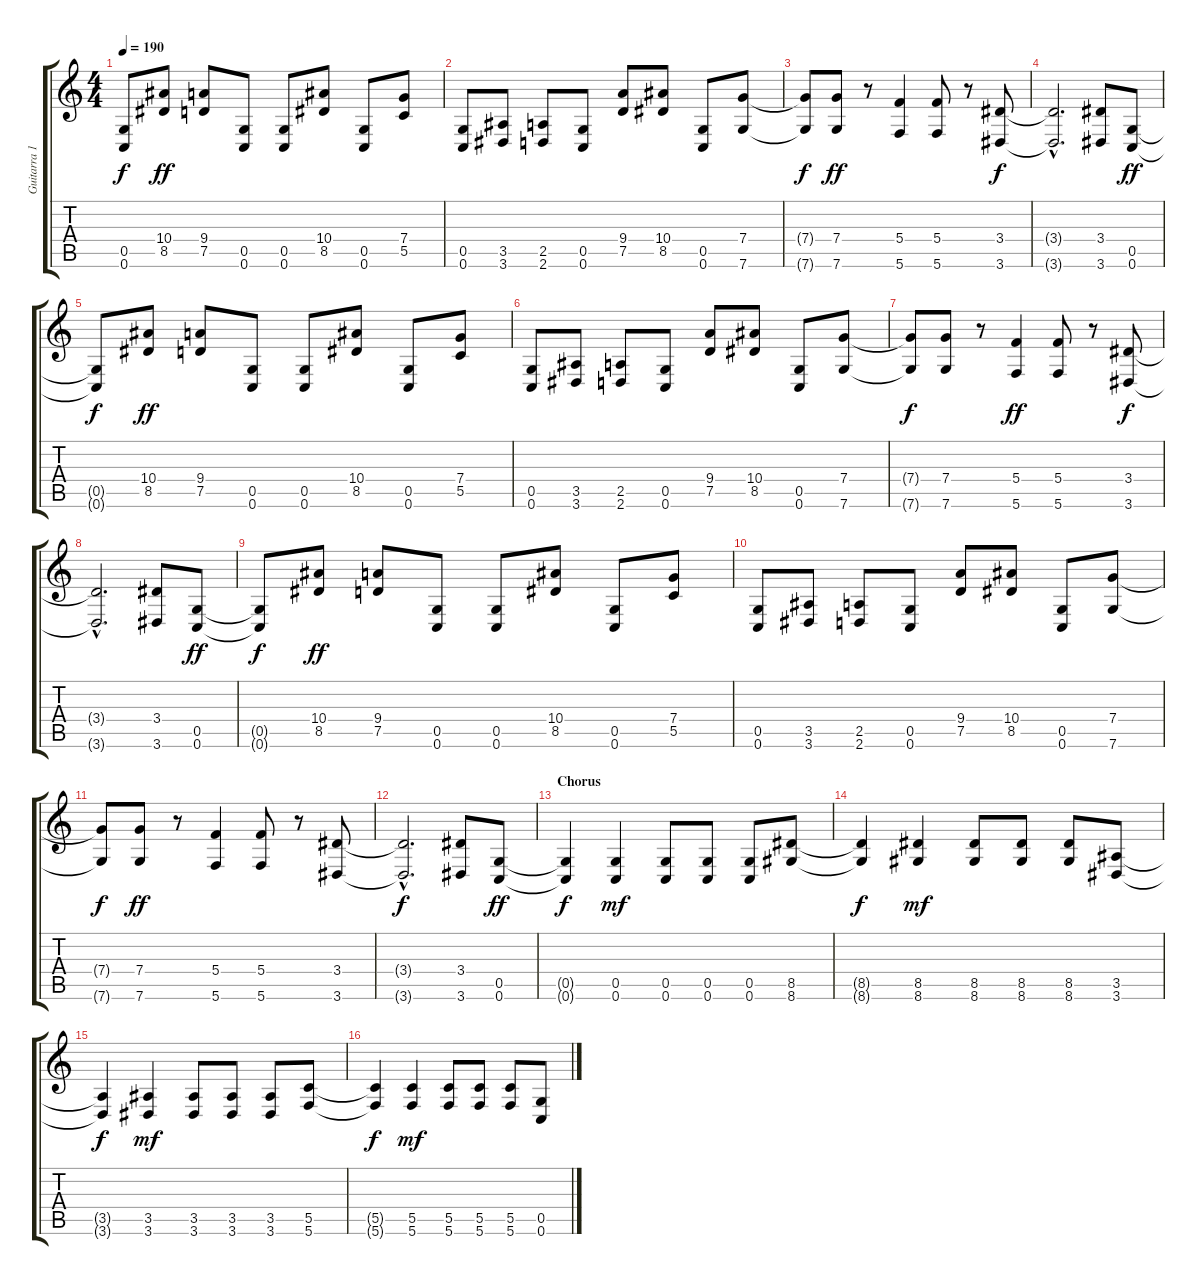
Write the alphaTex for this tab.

\track ("Guitarra 1" "Guitarra 1") {instrument distortionguitar}
\staff {score tabs}
\tuning (D4 A3 F3 C3 G2 C2) {hide}
\ts (4 4)
\tempo 190
\clef g2
\ks c
(0.5{t} 0.6{t}).8{dy f} (10.4 8.5).8{dy ff} (9.4 7.5).8 (0.5 0.6).8 (0.5 0.6).8 (10.4 8.5).8 (0.5 0.6).8 (7.4 5.5).8 |
(0.5 0.6).8 (3.5 3.6).8 (2.5 2.6).8 (0.5 0.6).8 (9.4 7.5).8 (10.4 8.5).8 (0.5 0.6).8 (7.4 7.6).8 |
(7.4{t} 7.6{t}).8{dy f} (7.4 7.6).8{dy ff} r.8 (5.4 5.6).4 (5.4 5.6).8 r.8 (3.4 3.6).8{dy f} |
(3.4{hac t} 3.6{hac t}).2{d} (3.4 3.6).8 (0.5 0.6).8{dy ff} |
(0.5{t} 0.6{t}).8{dy f} (10.4 8.5).8{dy ff} (9.4 7.5).8 (0.5 0.6).8 (0.5 0.6).8 (10.4 8.5).8 (0.5 0.6).8 (7.4 5.5).8 |
(0.5 0.6).8 (3.5 3.6).8 (2.5 2.6).8 (0.5 0.6).8 (9.4 7.5).8 (10.4 8.5).8 (0.5 0.6).8 (7.4 7.6).8 |
(7.4{t} 7.6{t}).8{dy f} (7.4 7.6).8 r.8 (5.4 5.6).4{dy ff} (5.4 5.6).8 r.8 (3.4 3.6).8{dy f} |
(3.4{hac t} 3.6{hac t}).2{d} (3.4 3.6).8 (0.5 0.6).8{dy ff} |
(0.5{t} 0.6{t}).8{dy f} (10.4 8.5).8{dy ff} (9.4 7.5).8 (0.5 0.6).8 (0.5 0.6).8 (10.4 8.5).8 (0.5 0.6).8 (7.4 5.5).8 |
(0.5 0.6).8 (3.5 3.6).8 (2.5 2.6).8 (0.5 0.6).8 (9.4 7.5).8 (10.4 8.5).8 (0.5 0.6).8 (7.4 7.6).8 |
(7.4{t} 7.6{t}).8{dy f} (7.4 7.6).8{dy ff} r.8 (5.4 5.6).4 (5.4 5.6).8 r.8 (3.4 3.6).8 |
(3.4{hac t} 3.6{hac t}).2{d dy f} (3.4 3.6).8 (0.5 0.6).8{dy ff} |
\section ("" "Chorus")
(0.5{t} 0.6{t}).4{dy f} (0.5 0.6).4{dy mf} (0.5 0.6).8 (0.5 0.6).8 (0.5 0.6).8 (8.5 8.6).8 |
(8.5{t} 8.6{t}).4{dy f} (8.5 8.6).4{dy mf} (8.5 8.6).8 (8.5 8.6).8 (8.5 8.6).8 (3.5 3.6).8 |
(3.5{t} 3.6{t}).4{dy f} (3.5 3.6).4{dy mf} (3.5 3.6).8 (3.5 3.6).8 (3.5 3.6).8 (5.5 5.6).8 |
(5.5{t} 5.6{t}).4{dy f} (5.5 5.6).4{dy mf} (5.5 5.6).8 (5.5 5.6).8 (5.5 5.6).8 (0.5 0.6).8
